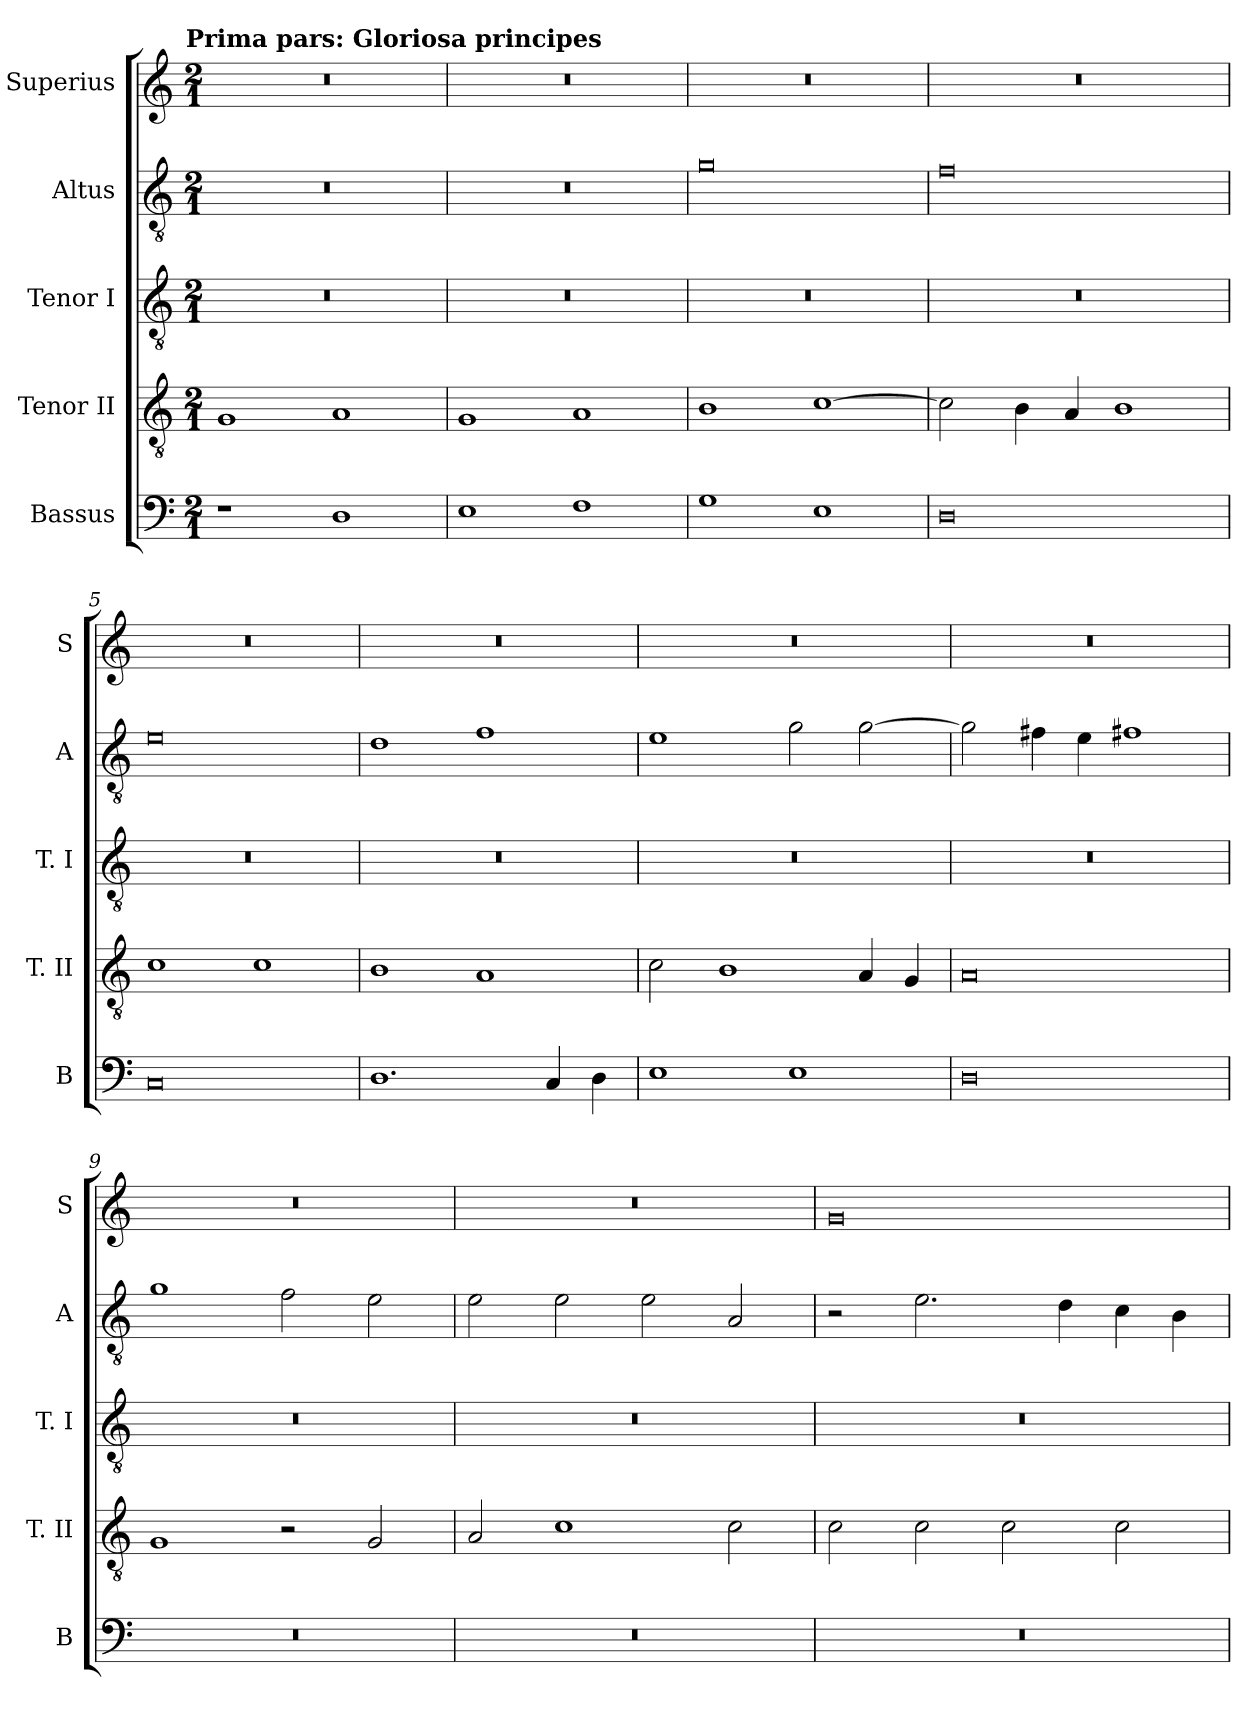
**kern	**kern	**kern	**kern	**kern
*part5	*part4	*part3	*part2	*part1
*staff5	*staff4	*staff3	*staff2	*staff1
*I"Bassus	*I"Tenor II	*I"Tenor I	*I"Altus	*I"Superius
*I'B	*I'T. II	*I'T. I	*I'A	*I'S
*clefF4	*clefGv2	*clefGv2	*clefGv2	*clefG2
*k[]	*k[]	*k[]	*k[]	*k[]
*C:	*C:	*C:	*C:	*C:
!!LO:TX:omd:t=Prima pars&colon; Gloriosa principes
*M2/1	*M2/1	*M2/1	*M2/1	*M2/1
=1	=1	=1	=1	=1
1r	1G	0r	0r	0r
1D	1A	.	.	.
=2	=2	=2	=2	=2
1E	1G	0r	0r	0r
1F	1A	.	.	.
=3	=3	=3	=3	=3
1G	1B	0r	0g	0r
1E	[1c	.	.	.
=4	=4	=4	=4	=4
0D	2c]	0r	0f	0r
.	4B	.	.	.
.	4A	.	.	.
.	1B	.	.	.
=5	=5	=5	=5	=5
0C	1c	0r	0e	0r
.	1c	.	.	.
=6	=6	=6	=6	=6
1.D	1B	0r	1d	0r
.	1A	.	1f	.
4C	.	.	.	.
4D	.	.	.	.
=7	=7	=7	=7	=7
1E	2c	0r	1e	0r
.	1B	.	.	.
1E	.	.	2g	.
.	4A	.	[2g	.
.	4G	.	.	.
=8	=8	=8	=8	=8
0D	0A	0r	2g]	0r
.	.	.	4f#X	.
.	.	.	4e	.
.	.	.	1f#X	.
=9	=9	=9	=9	=9
0r	1G	0r	1g	0r
.	2r	.	2f	.
.	2G	.	2e	.
=10	=10	=10	=10	=10
0r	2A	0r	2e	0r
.	1c	.	2e	.
.	.	.	2e	.
.	2c	.	2A	.
=11	=11	=11	=11	=11
0r	2c	0r	2r	0g
.	2c	.	2.e	.
.	2c	.	.	.
.	.	.	4d	.
.	2c	.	4c	.
.	.	.	4B	.
=	=	=	=	=
*-	*-	*-	*-	*-
